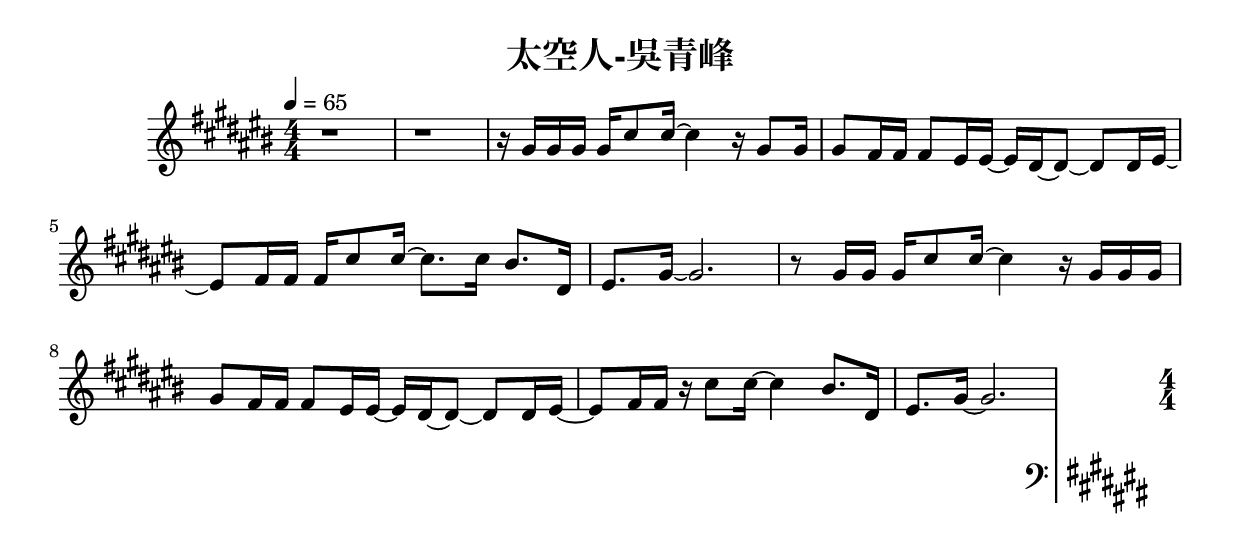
\header {
  title = "太空人-吳青峰"
  composer = ""
}

righthand = {\clef treble \key cis\major \numericTimeSignature \time 4/4 \tempo 4=65
  <<
  \relative cis''{
    r1 | r |

    r16 gis gis gis gis cis8 cis16~ cis4 r16 gis8 gis16 |
    gis8 fis16 fis fis8 eis16 eis~ eis dis~ dis8~ dis dis16 eis~ |
    eis8 fis16 fis fis cis'8 cis16~ cis8. cis16 bis8. dis,16 |
    eis8. gis16~ gis2. |

    r8 gis16 gis gis cis8 cis16~ cis4 r16 gis gis gis |
    gis8 fis16 fis fis8 eis16 eis~ eis dis~ dis8~ dis dis16 eis~ |
    eis8 fis16 fis r cis'8 cis16~ cis4 bis8. dis,16 |
    eis8. gis16~ gis2. |
  
  
  }

  >>

}

lefthand = {\clef bass \key cis\major \numericTimeSignature \time 4/4}

chordsname = {}




\score {<<
  \new ChordNames {\chordsname}
  \new PianoStaff {
    \new Staff \righthand
    \new Staff \lefthand
    }>>

  \layout {}
  \midi {}
}